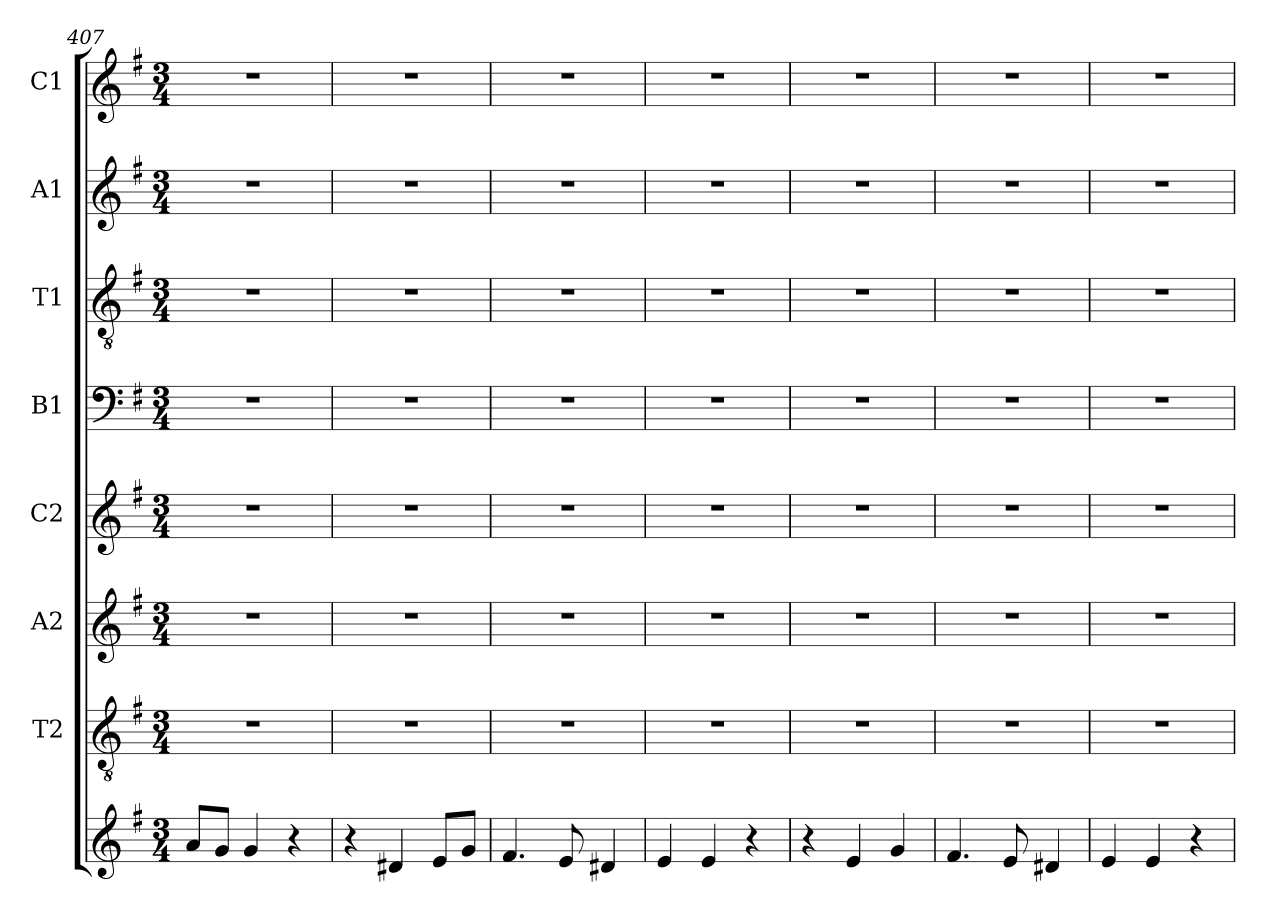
**kern	**kern	**kern	**kern	**kern	**kern	**kern	**kern
*part8	*part7	*part6	*part5	*part4	*part3	*part2	*part1
*staff8	*staff7	*staff6	*staff5	*staff4	*staff3	*staff2	*staff1
*	*I"T2	*I"A2	*I"C2	*I"B1	*I"T1	*I"A1	*I"C1
*	*I'T2	*I'A2	*I'C2	*I'B1	*I'T1	*I'A1	*I'C1
*clefG2	*clefGv2	*clefG2	*clefG2	*clefF4	*clefGv2	*clefG2	*clefG2
*k[f#]	*k[f#]	*k[f#]	*k[f#]	*k[f#]	*k[f#]	*k[f#]	*k[f#]
*G:	*G:	*G:	*G:	*G:	*G:	*G:	*G:
*M3/4	*M3/4	*M3/4	*M3/4	*M3/4	*M3/4	*M3/4	*M3/4
=407	=407	=407	=407	=407	=407	=407	=407
8a/L	2.r	2.r	2.r	2.r	2.r	2.r	2.r
8g/J	.	.	.	.	.	.	.
4g/	.	.	.	.	.	.	.
4r	.	.	.	.	.	.	.
=408	=408	=408	=408	=408	=408	=408	=408
4r	2.r	2.r	2.r	2.r	2.r	2.r	2.r
4d#X/	.	.	.	.	.	.	.
8e/L	.	.	.	.	.	.	.
8g/J	.	.	.	.	.	.	.
=409	=409	=409	=409	=409	=409	=409	=409
4.f#/	2.r	2.r	2.r	2.r	2.r	2.r	2.r
8e/	.	.	.	.	.	.	.
4d#X/	.	.	.	.	.	.	.
=410	=410	=410	=410	=410	=410	=410	=410
4e/	2.r	2.r	2.r	2.r	2.r	2.r	2.r
4e/	.	.	.	.	.	.	.
4r	.	.	.	.	.	.	.
=411	=411	=411	=411	=411	=411	=411	=411
4r	2.r	2.r	2.r	2.r	2.r	2.r	2.r
4e/	.	.	.	.	.	.	.
4g/	.	.	.	.	.	.	.
!!LO:LB:g=z
=412	=412	=412	=412	=412	=412	=412	=412
4.f#/	2.r	2.r	2.r	2.r	2.r	2.r	2.r
8e/	.	.	.	.	.	.	.
4d#X/	.	.	.	.	.	.	.
=413	=413	=413	=413	=413	=413	=413	=413
4e/	2.r	2.r	2.r	2.r	2.r	2.r	2.r
4e/	.	.	.	.	.	.	.
4r	.	.	.	.	.	.	.
=	=	=	=	=	=	=	=
*-	*-	*-	*-	*-	*-	*-	*-
